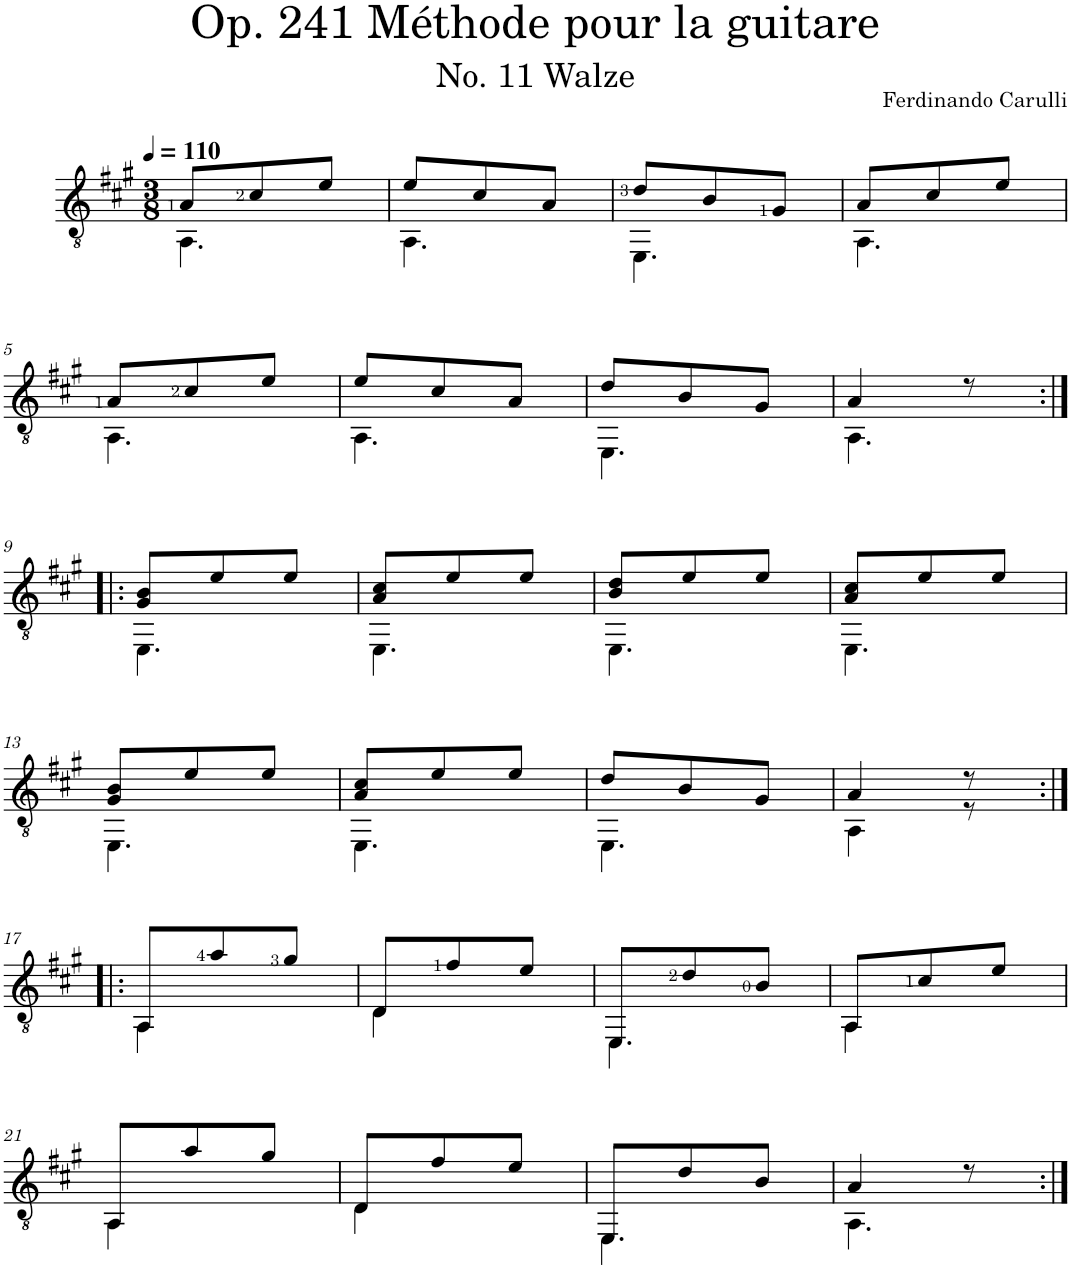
**kern
*part1
*staff1
*I"Classical Guitar
*clefGv2
*k[f#c#g#]
*A:
*M3/8
*MM110
=1
*^
8A/L	4.AA\
8c#/	.
8e/J	.
=2	=2
8e/L	4.AA\
8c#/	.
8A/J	.
=3	=3
8d/L	4.EE\
8B/	.
8G#/J	.
=4	=4
8A/L	4.AA\
8c#/	.
8e/J	.
!!LO:LB:g=z	!!
=5	=5
8A/L	4.AA\
8c#/	.
8e/J	.
=6	=6
8e/L	4.AA\
8c#/	.
8A/J	.
=7	=7
8d/L	4.EE\
8B/	.
8G#/J	.
=8	=8
4A/	4.AA\
8r	.
!!LO:LB:g=z	!!
=9:|!|:	=9:|!|:
8G#/ 8B/L	4.EE\
8e/	.
8e/J	.
=10	=10
8A/ 8c#/L	4.EE\
8e/	.
8e/J	.
=11	=11
8B/ 8d/L	4.EE\
8e/	.
8e/J	.
=12	=12
8A/ 8c#/L	4.EE\
8e/	.
8e/J	.
!!LO:LB:g=z	!!
=13	=13
8G#/ 8B/L	4.EE\
8e/	.
8e/J	.
=14	=14
8A/ 8c#/L	4.EE\
8e/	.
8e/J	.
=15	=15
8d/L	4.EE\
8B/	.
8G#/J	.
=16	=16
4A/	4AA\
8r	8r
!!LO:LB:g=z	!!
=17:|!|:	=17:|!|:
8AA/L	4.AA\
8a/	.
8g#/J	.
=18	=18
8D/L	4.D\
8f#/	.
8e/J	.
=19	=19
8EE/L	4.EE\
8d/	.
8B/J	.
=20	=20
8AA/L	4.AA\
8c#/	.
8e/J	.
!!LO:LB:g=z	!!
=21	=21
8AA/L	4.AA\
8a/	.
8g#/J	.
=22	=22
8D/L	4.D\
8f#/	.
8e/J	.
=23	=23
8EE/L	4.EE\
8d/	.
8B/J	.
=24	=24
4A/	4.AA\
8r	.
*v	*v
=:|!
*-
